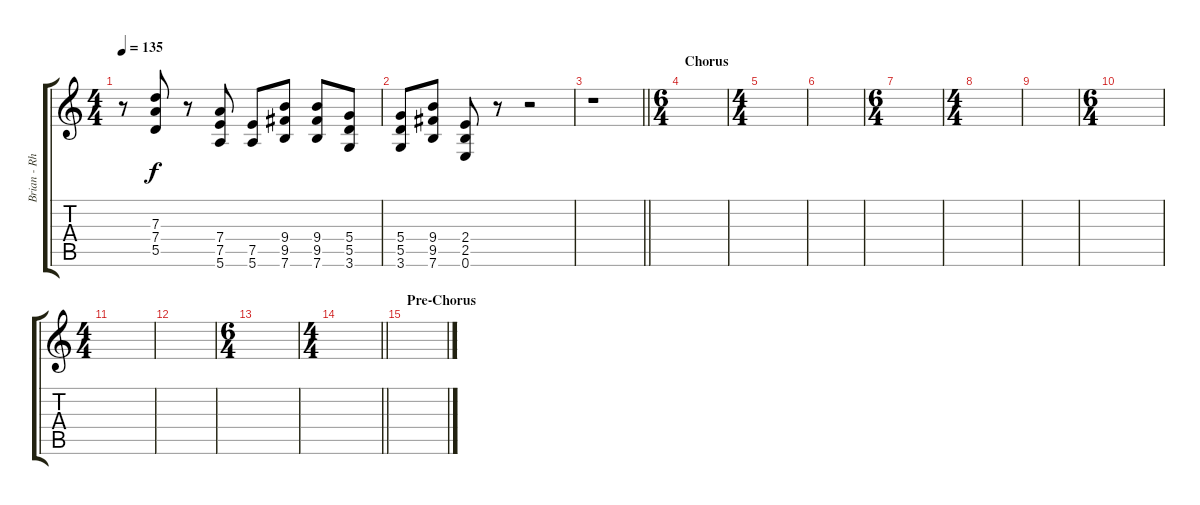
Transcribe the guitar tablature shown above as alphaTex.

\track ("Brian - Rhythm Guitar" "Brian - Rh") {instrument electricguitarjazz}
\staff {score tabs}
\tuning (E4 B3 G3 D3 A2 E2) {hide}
\ts (4 4)
\tempo 135
\clef g2
\ks c
r.8{dy f} (7.3 7.4 5.5).8 r.8 (7.4 7.5 5.6).8 (7.5 5.6).8 (9.4 9.5 7.6).8 (9.4 9.5 7.6).8 (5.4 5.5 3.6).8 |
(5.4 5.5 3.6).8 (9.4 9.5 7.6).8 (2.4 2.5 0.6).8 r.8 r.2 |
\barLineRight lightlight
r.1 |
\ts (6 4)
\section ("" "Chorus")
|
\ts (4 4)
|
|
\ts (6 4)
|
\ts (4 4)
|
|
\ts (6 4)
|
\ts (4 4)
|
|
\ts (6 4)
|
\ts (4 4)
\barLineRight lightlight
|
\section ("" "Pre-Chorus")
